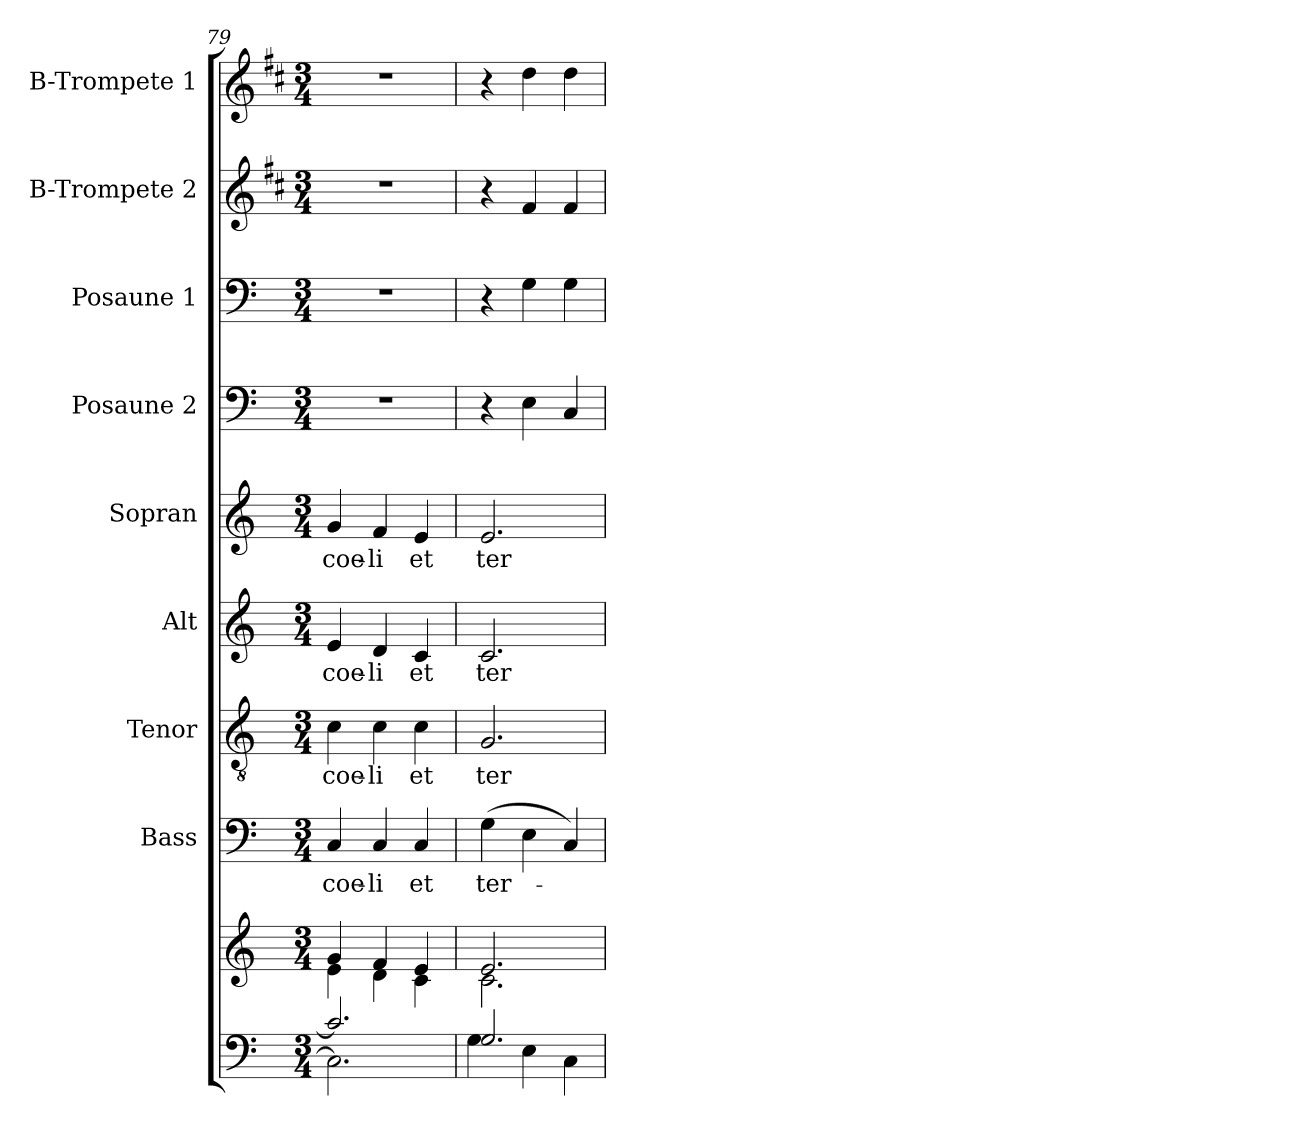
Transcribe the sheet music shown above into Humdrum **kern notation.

**kern	**kern	**kern	**text	**kern	**text	**kern	**text	**kern	**text	**kern	**kern	**kern	**kern
*part9	*part9	*part8	*part8	*part7	*part7	*part6	*part6	*part5	*part5	*part4	*part3	*part2	*part1
*staff10	*staff9	*staff8	*staff8	*staff7	*staff7	*staff6	*staff6	*staff5	*staff5	*staff4	*staff3	*staff2	*staff1
*	*	*I"Bass	*	*I"Tenor	*	*I"Alt	*	*I"Sopran	*	*I"Posaune 2	*I"Posaune 1	*I"B-Trompete 2	*I"B-Trompete 1
*	*	*I'B.	*	*I'T.	*	*I'A.	*	*I'S.	*	*I'Pos. 2	*I'Pos. 1	*I'B Trp. 2	*I'B Trp. 1
*clefF4	*clefG2	*clefF4	*	*clefGv2	*	*clefG2	*	*clefG2	*	*clefF4	*clefF4	*clefG2	*clefG2
*	*	*	*	*	*	*	*	*	*	*	*	*ITrd1c2	*ITrd1c2
*k[]	*k[]	*k[]	*	*k[]	*	*k[]	*	*k[]	*	*k[]	*k[]	*k[]	*k[]
*C:	*C:	*C:	*	*C:	*	*C:	*	*C:	*	*C:	*C:	*C:	*C:
*M3/4	*M3/4	*M3/4	*	*M3/4	*	*M3/4	*	*M3/4	*	*M3/4	*M3/4	*M3/4	*M3/4
=79	=79	=79	=79	=79	=79	=79	=79	=79	=79	=79	=79	=79	=79
*^	*^	*	*	*	*	*	*	*	*	*	*	*	*
!	!	!	!	!	!LO:LY:b	!	!LO:LY:b	!	!LO:LY:b	!	!LO:LY:b	!	!	!	!
2.c/]	2.C\]	4g/	4e\	4C/	coe-	4c\	coe-	4e/	coe-	4g/	coe-	2.r	2.r	2.r	2.r
!	!	!	!	!	!LO:LY:b	!	!LO:LY:b	!	!LO:LY:b	!	!LO:LY:b	!	!	!	!
.	.	4f/	4d\	4C/	-li	4c\	-li	4d/	-li	4f/	-li	.	.	.	.
!	!	!	!	!	!LO:LY:b	!	!LO:LY:b	!	!LO:LY:b	!	!LO:LY:b	!	!	!	!
.	.	4e/	4c\	4C/	et	4c\	et	4c/	et	4e/	et	.	.	.	.
=80	=80	=80	=80	=80	=80	=80	=80	=80	=80	=80	=80	=80	=80	=80	=80
!	!	!	!	!	!LO:LY:b	!	!LO:LY:b	!	!LO:LY:b	!	!LO:LY:b	!	!	!	!
2.G/	4G\	2.e/	2.c\	(>4G\	ter-	2.G/	ter-	2.c/	ter-	2.e/	ter-	4r	4r	4r	4r
.	4E\	.	.	4E\	.	.	.	.	.	.	.	4E\	4G\	4e/	4cc\
.	4C\	.	.	4C/)	.	.	.	.	.	.	.	4C/	4G\	4e/	4cc\
*v	*v	*	*	*	*	*	*	*	*	*	*	*	*	*	*
*	*v	*v	*	*	*	*	*	*	*	*	*	*	*	*
=	=	=	=	=	=	=	=	=	=	=	=	=	=
*-	*-	*-	*-	*-	*-	*-	*-	*-	*-	*-	*-	*-	*-
